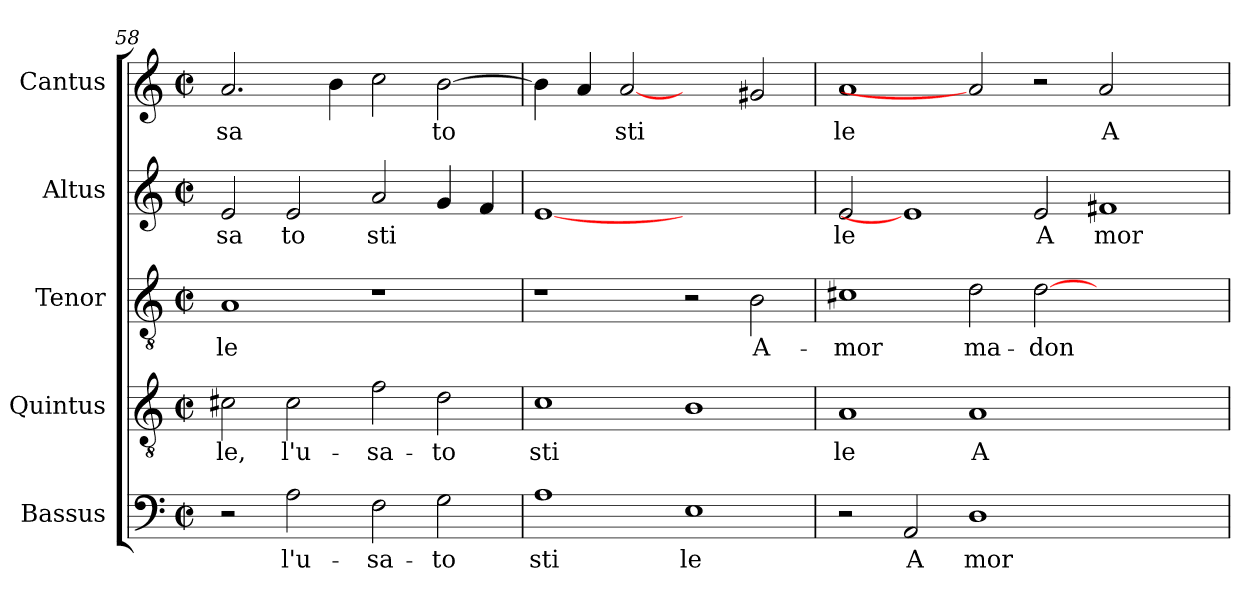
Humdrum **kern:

**kern	**text	**kern	**text	**kern	**text	**kern	**text	**kern	**text
*part5	*part5	*part4	*part4	*part3	*part3	*part2	*part2	*part1	*part1
*staff5	*staff5	*staff4	*staff4	*staff3	*staff3	*staff2	*staff2	*staff1	*staff1
*I"Bassus	*	*I"Quintus	*	*I"Tenor	*	*I"Altus	*	*I"Cantus	*
*clefF4	*	*clefGv2	*	*clefGv2	*	*clefG2	*	*clefG2	*
*k[]	*	*k[]	*	*k[]	*	*k[]	*	*k[]	*
*C:	*	*C:	*	*C:	*	*C:	*	*C:	*
*M2/2	*	*M2/2	*	*M2/2	*	*M2/2	*	*M2/2	*
*met(c|)	*	*met(c|)	*	*met(c|)	*	*met(c|)	*	*met(c|)	*
=58	=58	=58	=58	=58	=58	=58	=58	=58	=58
!	!	!	!LO:LY:b:cj	!	!LO:LY:b	!	!LO:LY:b:cj	!	!LO:LY:b:cj
2r	.	2c#X\	-le,	1A	le	2e/	sa	2.a/	sa
!	!LO:LY:b:cj	!	!LO:LY:b:cj	!	!	!	!LO:LY:b:cj	!	!
2A\	l'u-	2c#\	l'u-	.	.	2e/	to	.	.
!	!	!	!	!	!	!	!	!	!LO:LY:b:cj
.	.	.	.	.	.	.	.	4b\	.
!	!LO:LY:b:cj	!	!LO:LY:b:cj	!	!	!	!LO:LY:b:cj	!	!LO:LY:b:cj
2F\	-sa-	2f\	-sa-	1r	.	2a/	sti	2cc\	.
!	!LO:LY:b:cj	!	!LO:LY:b:cj	!	!	!	!LO:LY:b:cj	!	!LO:LY:b:cj
2G\	-to	2d\	-to	.	.	4g/	.	[<2b\	to
!	!	!	!	!	!	!	!LO:LY:b:cj	!	!
.	.	.	.	.	.	4f/	.	.	.
!!LO:LB:g=z
=59	=59	=59	=59	=59	=59	=59	=59	=59	=59
!	!LO:LY:b:cj	!	!LO:LY:b:cj	!	!	!	!LO:LY:b:cj	!	!LO:LY:b:cj
1A	sti	1c	sti-	1r	.	[1e	.	4b\]	.
!	!	!	!	!	!	!	!	!	!LO:LY:b:cj
.	.	.	.	.	.	.	.	4a/	.
!	!	!	!	!	!	!	!	!	!LO:LY:b:cj
.	.	.	.	.	.	.	.	[2a	sti
!	!LO:LY:b:cj	!	!LO:LY:b:cj	!	!	!	!	!	!
1E	le	1B	--	2r	.	1ryy	.	2ryy	.
!	!	!	!	!	!LO:LY:b	!	!	!	!LO:LY:b:cj
.	.	.	.	2B\	A-	.	.	2g#/	.
=60	=60	=60	=60	=60	=60	=60	=60	=60	=60
!	!	!	!LO:LY:b:cj	!	!LO:LY:b	!	!LO:LY:b:cj	!	!LO:LY:b:cj
2r	.	1A	-le	1c#X	-mor	2e/	le	1a	le
!	!LO:LY:b:cj	!	!	!	!	!	!	!	!
2AA/	A	.	.	.	.	1e]	.	.	.
!	!LO:LY:b:cj	!	!LO:LY:b:cj	!	!LO:LY:b	!	!	!	!
1D	mor	1A	A-	2d\	ma-	.	.	2a]	.
!	!	!	!	!	!LO:LY:b	!	!LO:LY:b:cj	!	!
.	.	.	.	[>2d\	-don-	2e/	A	2r	.
!	!	!	!	!	!	!	!LO:LY:b:cj	!	!LO:LY:b:cj
1ryy	.	1ryy	.	1ryy	.	1f#X	mor	2a/	A
.	.	.	.	.	.	.	.	2ryy	.
=	=	=	=	=	=	=	=	=	=
*-	*-	*-	*-	*-	*-	*-	*-	*-	*-
